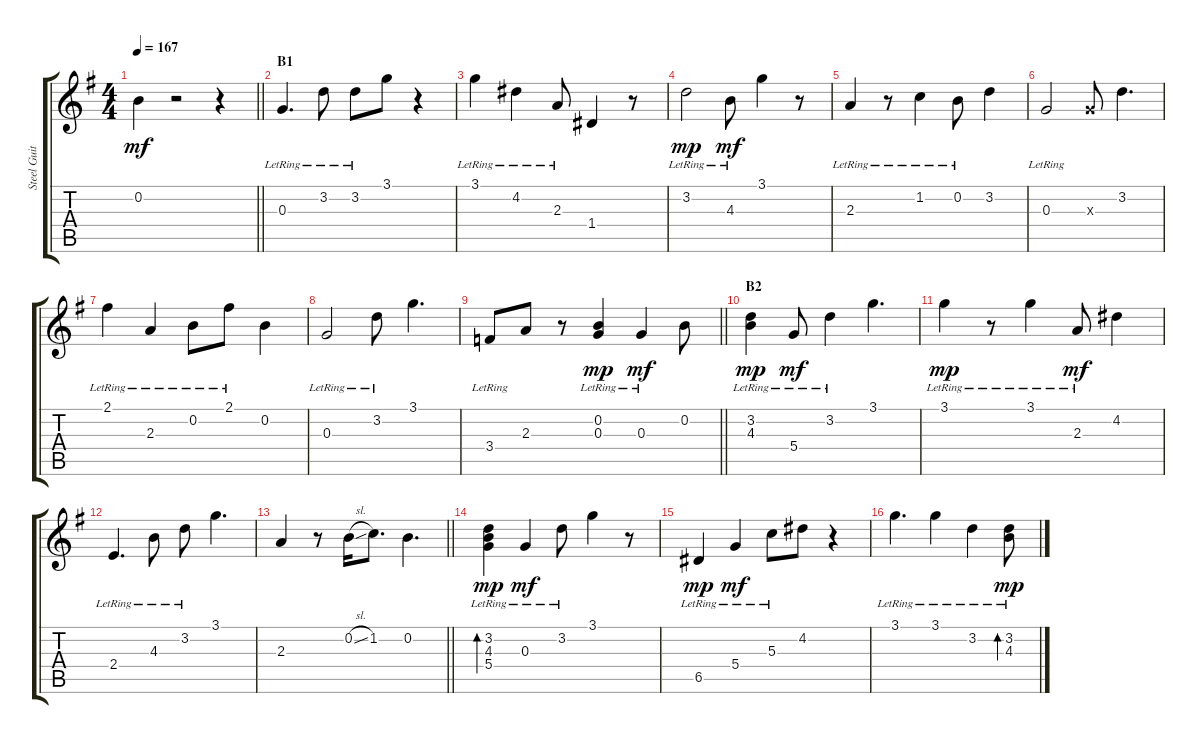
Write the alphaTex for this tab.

\track ("Steel Guitar (R)" "Steel Guit") {instrument acousticguitarsteel}
\staff {score tabs}
\tuning (E4 B3 G3 D3 A2 E2) {hide}
\ts (4 4)
\tempo 167
\clef g2
\barLineRight lightlight
\ks g
0.2.4{dy mf} r.2 r.4 |
\section ("" "B1")
0.3{lr}.4{d} 3.2{lr}.8 3.2{lr}.8 3.1.8 r.4 |
3.1{lr}.4 4.2{lr}.4 2.3{lr}.8 1.4.4 r.8 |
3.2{lr}.2{dy mp} 4.3{lr}.8{dy mf} 3.1.4 r.8 |
2.3{lr}.4 r.8 1.2{lr}.4 0.2{lr}.8 3.2.4 |
0.3{lr}.2 0.3{x}.8 3.2.4{d} |
2.1{lr}.4 2.3{lr}.4 0.2{lr}.8 2.1{lr}.8 0.2.4 |
0.3{lr}.2 3.2{lr}.8 3.1.4{d} |
\barLineRight lightlight
3.4{lr}.8 2.3.8 r.8 (0.2{lr} 0.3{lr}).4{dy mp} 0.3{lr}.4{dy mf} 0.2.8 |
\section ("" "B2")
(3.2{lr} 4.3{lr}).4{dy mp} 5.4{lr}.8{dy mf} 3.2{lr}.4 3.1.4{d} |
3.1{lr}.4{dy mp} r.8 3.1{lr}.4 2.3{lr}.8{dy mf} 4.2.4 |
2.4{lr}.4{d} 4.3{lr}.8 3.2{lr}.8 3.1.4{d} |
\barLineRight lightlight
2.3.4 r.8 0.2{sl}.16 1.2.8{d} 0.2.4{d} |
(3.2{lr} 4.3{lr} 5.4{lr}).4{bd 60 dy mp} 0.3{lr}.4{dy mf} 3.2{lr}.8 3.1.4 r.8 |
6.5{lr}.4{dy mp} 5.4{lr}.4{dy mf} 5.3{lr}.8 4.2.8 r.4 |
3.1{lr}.4{d} 3.1{lr}.4 3.2{lr}.4 (3.2{lr} 4.3{lr}).8{bd 60 dy mp}
